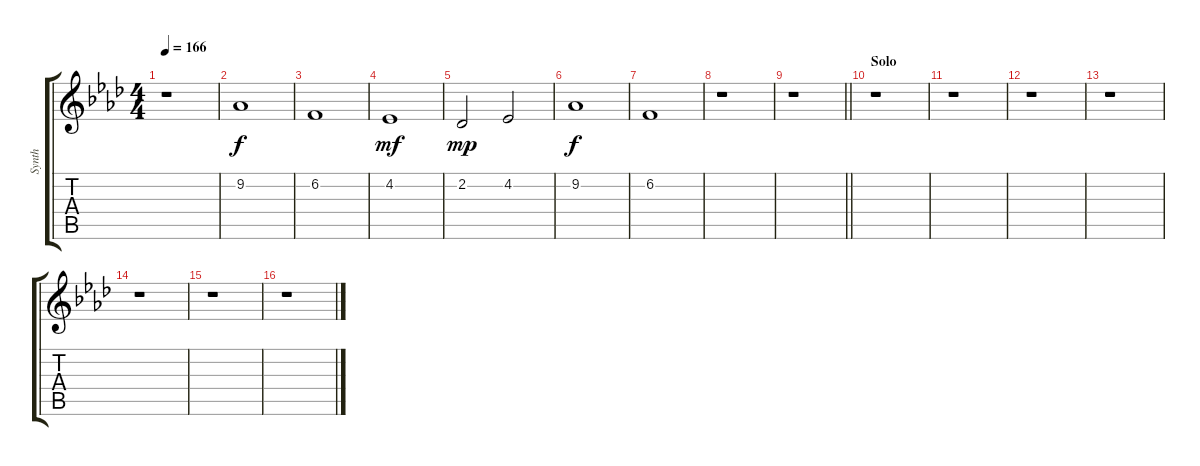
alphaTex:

\track ("Synth" "Synth") {instrument lead2sawtooth}
\staff {score tabs}
\tuning (E4 B3 G3 D3 A2 E2) {hide}
\ts (4 4)
\tempo 166
\clef g2
\ks ab
r.1{dy f} |
9.2.1 |
6.2.1 |
4.2.1{dy mf} |
2.2.2{dy mp} 4.2.2 |
9.2.1{dy f} |
6.2.1 |
r.1 |
\barLineRight lightlight
r.1 |
\section ("" "Solo")
r.1 |
r.1 |
r.1 |
r.1 |
r.1 |
r.1 |
r.1
